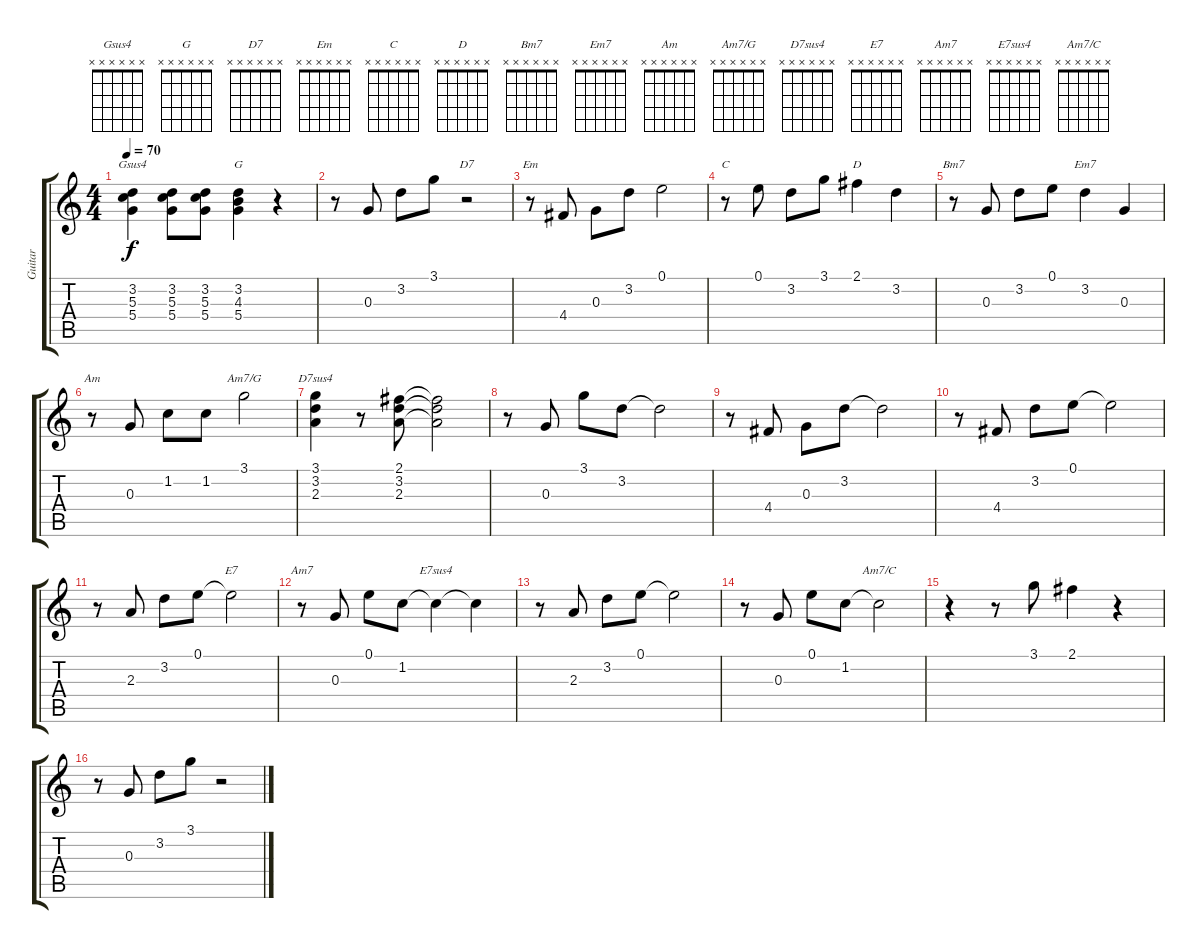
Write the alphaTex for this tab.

\track ("Guitar" "Guitar") {instrument electricguitarclean}
\staff {score tabs}
\tuning (E4 B3 G3 D3 A2 E2) {hide}
\chord ("Gsus4" x x x x x x) {firstfret 0}
\chord ("G" x x x x x x) {firstfret 0}
\chord ("D7" x x x x x x) {firstfret 0}
\chord ("Em" x x x x x x) {firstfret 0}
\chord ("C" x x x x x x) {firstfret 0}
\chord ("D" x x x x x x) {firstfret 0}
\chord ("Bm7" x x x x x x) {firstfret 0}
\chord ("Em7" x x x x x x) {firstfret 0}
\chord ("Am" x x x x x x) {firstfret 0}
\chord ("Am7/G" x x x x x x) {firstfret 0}
\chord ("D7sus4" x x x x x x) {firstfret 0}
\chord ("E7" x x x x x x) {firstfret 0}
\chord ("Am7" x x x x x x) {firstfret 0}
\chord ("E7sus4" x x x x x x) {firstfret 0}
\chord ("Am7/C" x x x x x x) {firstfret 0}
\ts (4 4)
\tempo 70
\clef g2
\ks c
(3.2 5.3 5.4).4{ch "Gsus4" dy f} (3.2 5.3 5.4).8 (3.2 5.3 5.4).8 (3.2 4.3 5.4).4{ch "G"} r.4 |
r.8 0.3.8 3.2.8 3.1.8 r.2{ch "D7"} |
r.8{ch "Em"} 4.4.8 0.3.8 3.2.8 0.1.2 |
r.8{ch "C"} 0.1.8 3.2.8 3.1.8 2.1.4{ch "D"} 3.2.4 |
r.8{ch "Bm7"} 0.3.8 3.2.8 0.1.8 3.2.4{ch "Em7"} 0.3.4 |
r.8{ch "Am"} 0.3.8 1.2.8 1.2.8 3.1.2{ch "Am7/G"} |
(3.1 3.2 2.3).4{ch "D7sus4"} r.8 (2.1 3.2 2.3).8 (2.1{t} 3.2{t} 2.3{t}).2 |
r.8 0.3.8 3.1.8 3.2.8 3.2{t}.2 |
r.8 4.4.8 0.3.8 3.2.8 3.2{t}.2 |
r.8 4.4.8 3.2.8 0.1.8 0.1{t}.2 |
r.8 2.3.8 3.2.8 0.1.8 0.1{t}.2{ch "E7"} |
r.8{ch "Am7"} 0.3.8 0.1.8 1.2.8 1.2{t}.4{ch "E7sus4"} 1.2{t}.4 |
r.8 2.3.8 3.2.8 0.1.8 0.1{t}.2 |
r.8 0.3.8 0.1.8 1.2.8 1.2{t}.2{ch "Am7/C"} |
r.4 r.8 3.1.8 2.1.4 r.4 |
r.8 0.3.8 3.2.8 3.1.8 r.2
